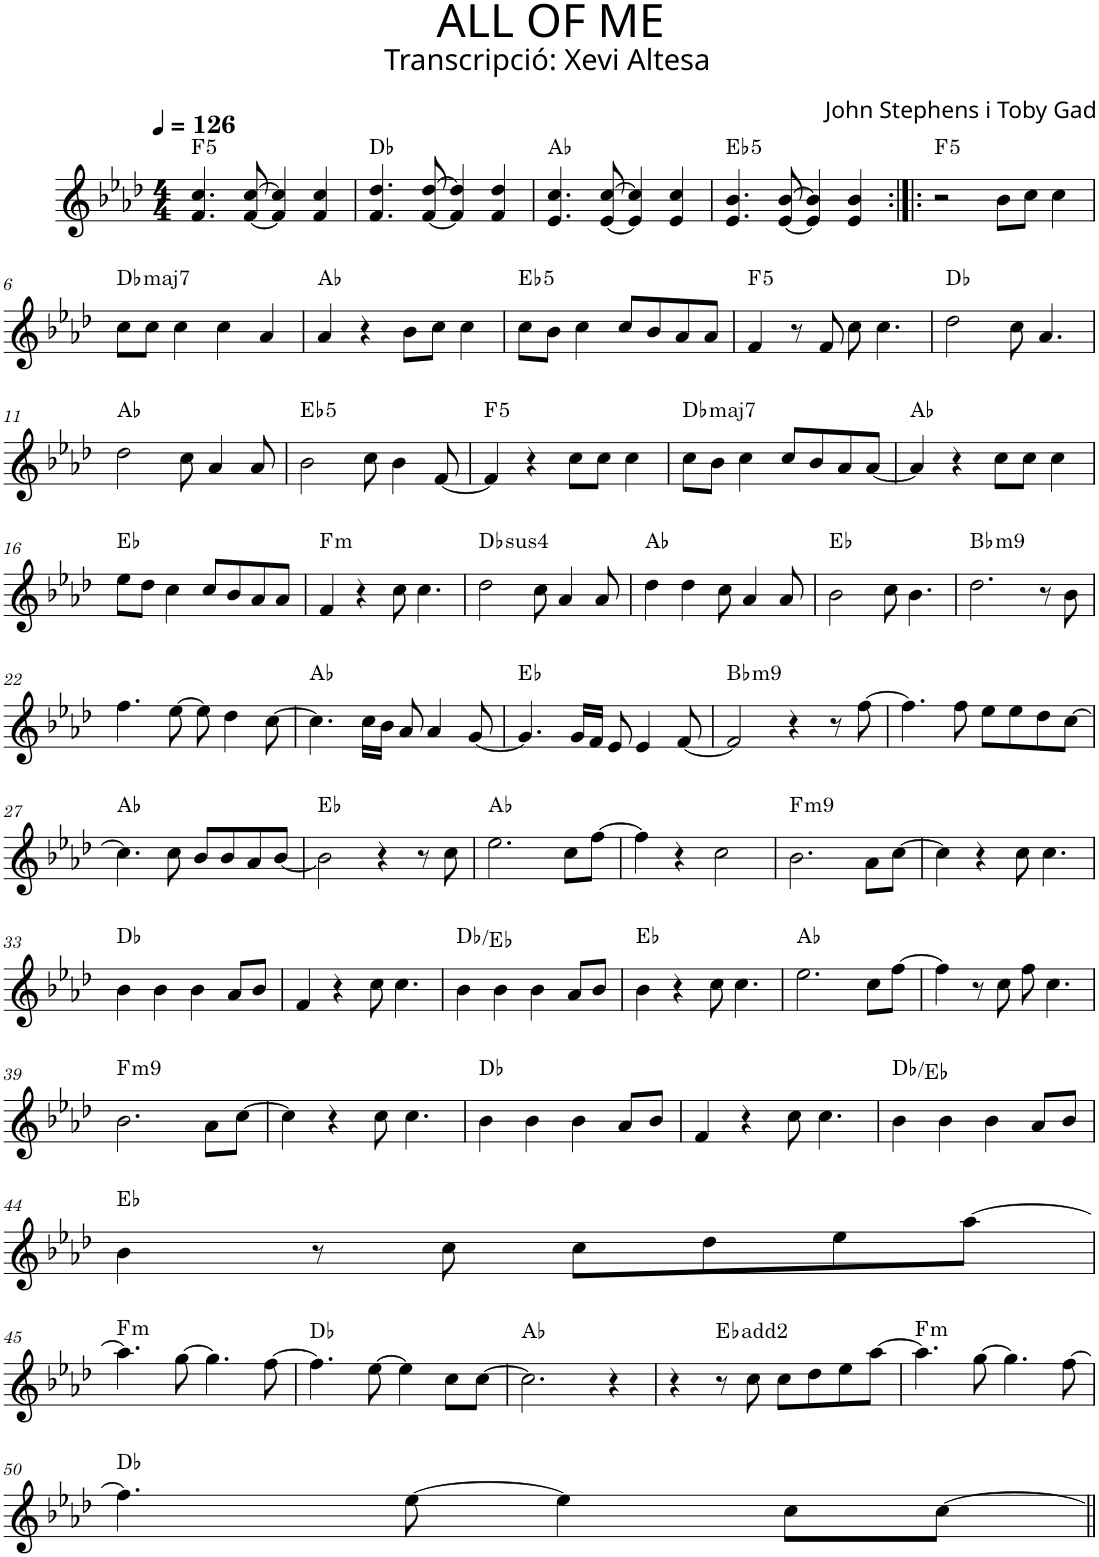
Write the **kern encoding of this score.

**kern	**harte
*part1	*part1
*staff1	*
*I"P1	*
*clefG2	*
*k[b-e-a-d-]	*
*f:	*
*M4/4	*
*MM126	*
=1	=1
!	!LO:H:kt=5
4.f/ 4.cc/	F:(1,5)
[<8f/ [>8cc/	.
4f/] 4cc/]	.
4f/ 4cc/	.
=2	=2
4.f/ 4.dd-/	Db:maj
[<8f/ [>8dd-/	.
4f/] 4dd-/]	.
4f/ 4dd-/	.
=3	=3
4.e-/ 4.cc/	Ab:maj
[<8e-/ [>8cc/	.
4e-/] 4cc/]	.
4e-/ 4cc/	.
=4	=4
!	!LO:H:kt=5
4.e-/ 4.b-/	Eb:(1,5)
[<8e-/ [>8b-/	.
4e-/] 4b-/]	.
4e-/ 4b-/	.
=5:|!|:	=5:|!|:
!	!LO:H:kt=5
2r	F:(1,5)
8b-\L	.
8cc\J	.
4cc\	.
!!LO:LB:g=z
=6	=6
!	!LO:H:kt=maj7
8cc\L	Db:maj7
8cc\J	.
4cc\	.
4cc\	.
4a-/	.
=7	=7
4a-/	Ab:maj
4r	.
8b-\L	.
8cc\J	.
4cc\	.
=8	=8
!	!LO:H:kt=5
8cc\L	Eb:(1,5)
8b-\J	.
4cc\	.
8cc/L	.
8b-/	.
8a-/	.
8a-/J	.
=9	=9
!	!LO:H:kt=5
4f/	F:(1,5)
8r	.
8f/	.
8cc\	.
4.cc\	.
=10	=10
2dd-\	Db:maj
8cc\	.
4.a-/	.
!!LO:LB:g=z
=11	=11
2dd-\	Ab:maj
8cc\	.
4a-/	.
8a-/	.
=12	=12
!	!LO:H:kt=5
2b-\	Eb:(1,5)
8cc\	.
4b-\	.
[<8f/	.
=13	=13
!	!LO:H:kt=5
4f/]	F:(1,5)
4r	.
8cc\L	.
8cc\J	.
4cc\	.
=14	=14
!	!LO:H:kt=maj7
8cc\L	Db:maj7
8b-\J	.
4cc\	.
8cc/L	.
8b-/	.
8a-/	.
[<8a-/J	.
=15	=15
4a-/]	Ab:maj
4r	.
8cc\L	.
8cc\J	.
4cc\	.
!!LO:LB:g=z
=16	=16
8ee-\L	Eb:maj
8dd-\J	.
4cc\	.
8cc/L	.
8b-/	.
8a-/	.
8a-/J	.
=17	=17
!	!LO:H:kt=m
4f/	F:min
4r	.
8cc\	.
4.cc\	.
=18	=18
!	!LO:H:kt=4
2dd-\	Db:sus4
8cc\	.
4a-/	.
8a-/	.
=19	=19
4dd-\	Ab:maj
4dd-\	.
8cc\	.
4a-/	.
8a-/	.
=20	=20
2b-\	Eb:maj
8cc\	.
4.b-\	.
=21	=21
!	!LO:H:kt=m9
2.dd-\	Bb:min9
8r	.
8b-\	.
!!LO:LB:g=z
=22	=22
4.ff\	.
[>8ee-\	.
8ee-\]	.
4dd-\	.
[>8cc\	.
=23	=23
4.cc\]	Ab:maj
16cc\LL	.
16b-\JJ	.
8a-/	.
4a-/	.
[<8g/	.
=24	=24
4.g/]	Eb:maj
16g/LL	.
16f/JJ	.
8e-/	.
4e-/	.
[<8f/	.
=25	=25
!	!LO:H:kt=m9
2f/]	Bb:min9
4r	.
8r	.
[>8ff\	.
=26	=26
4.ff\]	.
8ff\	.
8ee-\L	.
8ee-\	.
8dd-\	.
[>8cc\J	.
!!LO:LB:g=z
=27	=27
4.cc\]	Ab:maj
8cc\	.
8b-/L	.
8b-/	.
8a-/	.
[<8b-/J	.
=28	=28
2b-\]	Eb:maj
4r	.
8r	.
8cc\	.
=29	=29
2.ee-\	Ab:maj
8cc\L	.
[>8ff\J	.
=30	=30
4ff\]	.
4r	.
2cc\	.
=31	=31
!	!LO:H:kt=m9
2.b-\	F:min9
8a-\L	.
[>8cc\J	.
=32	=32
4cc\]	.
4r	.
8cc\	.
4.cc\	.
!!LO:LB:g=z
=33	=33
4b-\	Db:maj
4b-\	.
4b-\	.
8a-/L	.
8b-/J	.
=34	=34
4f/	.
4r	.
8cc\	.
4.cc\	.
=35	=35
4b-\	Db:maj/2
4b-\	.
4b-\	.
8a-/L	.
8b-/J	.
=36	=36
4b-\	Eb:maj
4r	.
8cc\	.
4.cc\	.
=37	=37
2.ee-\	Ab:maj
8cc\L	.
[>8ff\J	.
=38	=38
4ff\]	.
8r	.
8cc\	.
8ff\	.
4.cc\	.
!!LO:LB:g=z
=39	=39
!	!LO:H:kt=m9
2.b-\	F:min9
8a-\L	.
[>8cc\J	.
=40	=40
4cc\]	.
4r	.
8cc\	.
4.cc\	.
=41	=41
4b-\	Db:maj
4b-\	.
4b-\	.
8a-/L	.
8b-/J	.
=42	=42
4f/	.
4r	.
8cc\	.
4.cc\	.
=43	=43
4b-\	Db:maj/2
4b-\	.
4b-\	.
8a-/L	.
8b-/J	.
!!LO:LB:g=z
=44	=44
4b-\	Eb:maj
8r	.
8cc\	.
8cc\L	.
8dd-\	.
8ee-\	.
[>8aa-\J	.
!!LO:LB:g=z
=45	=45
!	!LO:H:kt=m
4.aa-\]	F:min
[>8gg\	.
4.gg\]	.
[>8ff\	.
=46	=46
4.ff\]	Db:maj
[>8ee-\	.
4ee-\]	.
8cc\L	.
[>8cc\J	.
=47	=47
2.cc\]	Ab:maj
4r	.
=48	=48
4r	.
8r	Eb:maj(2)
8cc\	.
8cc\L	.
8dd-\	.
8ee-\	.
[>8aa-\J	.
=49	=49
!	!LO:H:kt=m
4.aa-\]	F:min
[>8gg\	.
4.gg\]	.
[>8ff\	.
!!LO:LB:g=z
=50	=50
4.ff\]	Db:maj
[>8ee-\	.
4ee-\]	.
8cc\L	.
[>8cc\J	.
=||	=||
*-	*-
